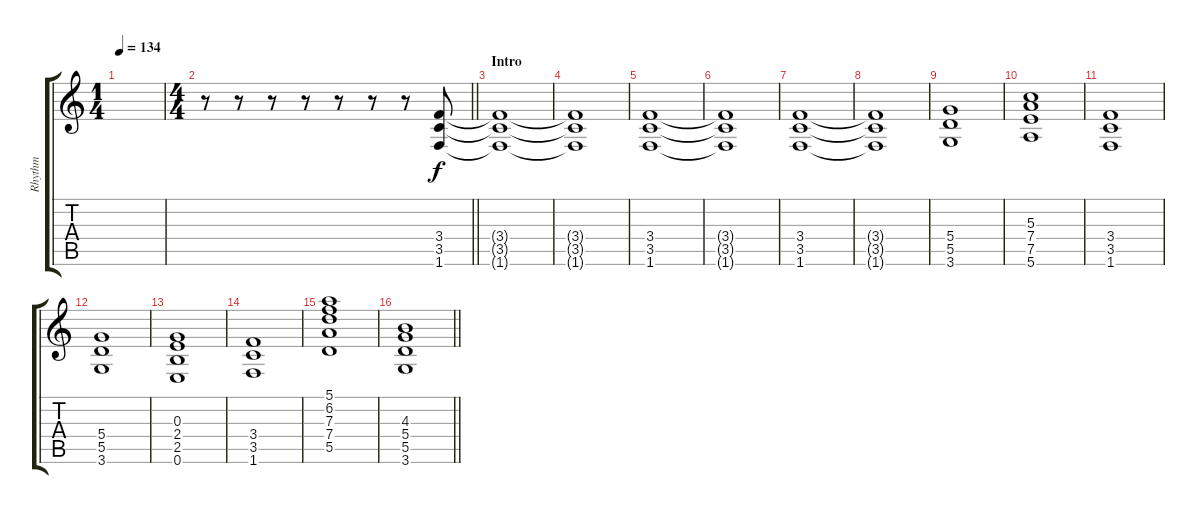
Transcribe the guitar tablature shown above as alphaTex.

\track ("Rhythm" "Rhythm") {instrument overdrivenguitar}
\staff {score tabs}
\tuning (E4 B3 G3 D3 A2 E2) {hide}
\ts (1 4)
\tempo 134
\clef g2
\ks c
|
\ts (4 4)
\barLineRight lightlight
r.8 r.8 r.8 r.8 r.8 r.8 r.8 (3.4 3.5 1.6).8 |
\section ("" "Intro")
(3.4{t} 3.5{t} 1.6{t}).1 |
(3.4{t} 3.5{t} 1.6{t}).1 |
(3.4 3.5 1.6).1 |
(3.4{t} 3.5{t} 1.6{t}).1 |
(3.4 3.5 1.6).1 |
(3.4{t} 3.5{t} 1.6{t}).1 |
(5.4 5.5 3.6).1{volume 11} |
(5.3 7.4 7.5 5.6).1 |
(3.4 3.5 1.6).1 |
(5.4 5.5 3.6).1 |
(0.3 2.4 2.5 0.6).1 |
(3.4 3.5 1.6).1 |
(5.1 6.2 7.3 7.4 5.5).1 |
\barLineRight lightlight
(4.3 5.4 5.5 3.6).1
